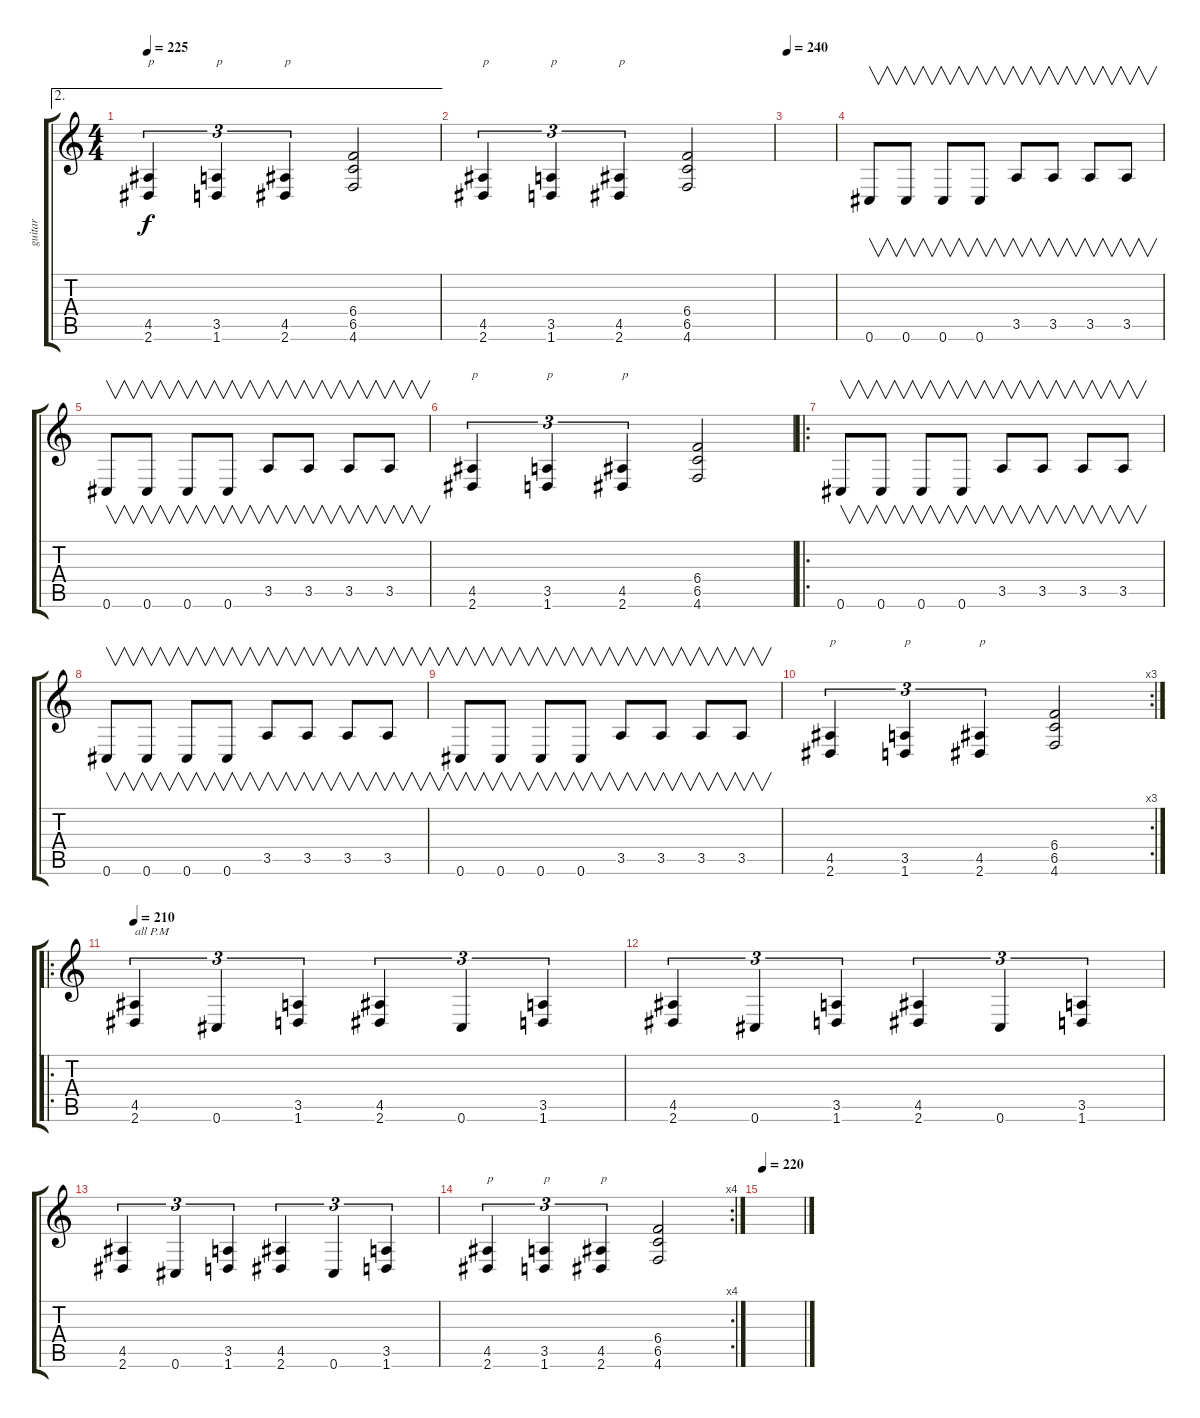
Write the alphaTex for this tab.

\track ("guitar" "guitar") {instrument distortionguitar}
\staff {score tabs}
\tuning (Db4 Ab3 E3 B2 Gb2 Db2) {hide}
\ae 2
\ts (4 4)
\tempo 225
\clef g2
\ks c
(4.5 2.6).4{tu (3 2) txt "p" dy f} (3.5 1.6).4{tu (3 2) txt "p"} (4.5 2.6).4{tu (3 2) txt "p"} (6.4 6.5 4.6).2 |
(4.5 2.6).4{tu (3 2) txt "p"} (3.5 1.6).4{tu (3 2) txt "p"} (4.5 2.6).4{tu (3 2) txt "p"} (6.4 6.5 4.6).2 |
\tempo 240
|
0.6.8{v} 0.6.8{v} 0.6.8{v} 0.6.8{v} 3.5.8{v} 3.5.8{v} 3.5.8{v} 3.5.8{v} |
0.6.8{v} 0.6.8{v} 0.6.8{v} 0.6.8{v} 3.5.8{v} 3.5.8{v} 3.5.8{v} 3.5.8{v} |
(4.5 2.6).4{tu (3 2) txt "p"} (3.5 1.6).4{tu (3 2) txt "p"} (4.5 2.6).4{tu (3 2) txt "p"} (6.4 6.5 4.6).2 |
\ro
0.6.8{v} 0.6.8{v} 0.6.8{v} 0.6.8{v} 3.5.8{v} 3.5.8{v} 3.5.8{v} 3.5.8{v} |
0.6.8{v} 0.6.8{v} 0.6.8{v} 0.6.8{v} 3.5.8{v} 3.5.8{v} 3.5.8{v} 3.5.8{v} |
0.6.8{v} 0.6.8{v} 0.6.8{v} 0.6.8{v} 3.5.8{v} 3.5.8{v} 3.5.8{v} 3.5.8{v} |
\rc 3
(4.5 2.6).4{tu (3 2) txt "p"} (3.5 1.6).4{tu (3 2) txt "p"} (4.5 2.6).4{tu (3 2) txt "p"} (6.4 6.5 4.6).2 |
\ro
\tempo 210
(4.5 2.6).4{tu (3 2) txt "all P.M"} 0.6.4{tu (3 2)} (3.5 1.6).4{tu (3 2)} (4.5 2.6).4{tu (3 2)} 0.6.4{tu (3 2)} (3.5 1.6).4{tu (3 2)} |
(4.5 2.6).4{tu (3 2)} 0.6.4{tu (3 2)} (3.5 1.6).4{tu (3 2)} (4.5 2.6).4{tu (3 2)} 0.6.4{tu (3 2)} (3.5 1.6).4{tu (3 2)} |
(4.5 2.6).4{tu (3 2)} 0.6.4{tu (3 2)} (3.5 1.6).4{tu (3 2)} (4.5 2.6).4{tu (3 2)} 0.6.4{tu (3 2)} (3.5 1.6).4{tu (3 2)} |
\rc 4
(4.5 2.6).4{tu (3 2) txt "p"} (3.5 1.6).4{tu (3 2) txt "p"} (4.5 2.6).4{tu (3 2) txt "p"} (6.4 6.5 4.6).2 |
\tempo 220
